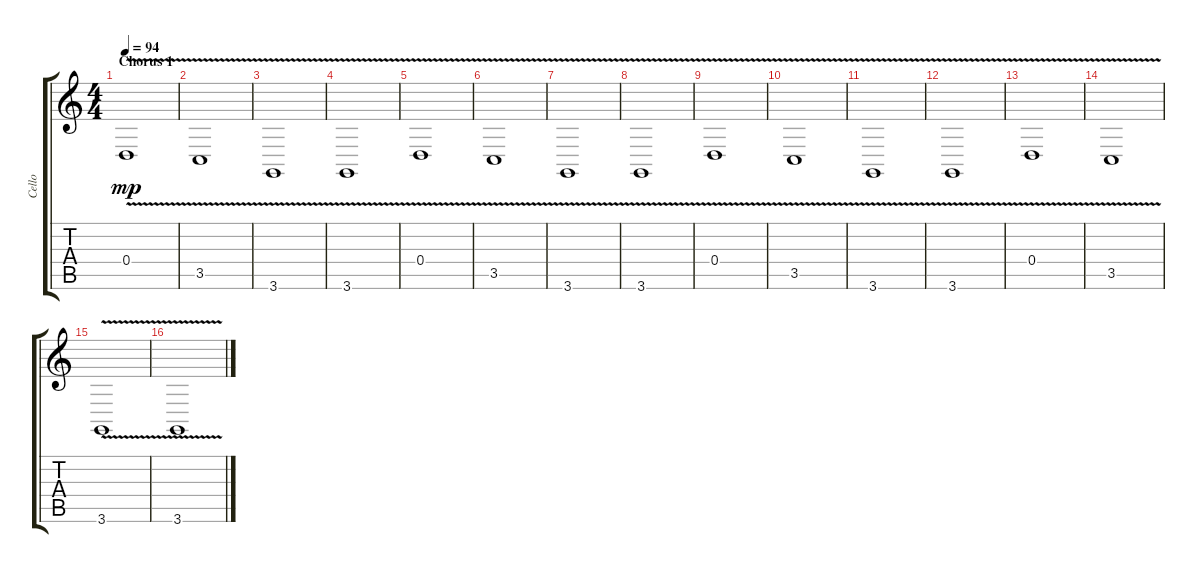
\track ("Cello" "Cello") {instrument cello}
\staff {score tabs}
\tuning (E4 B3 G3 D3 A2 E2) {hide}
\ts (4 4)
\section ("" "Chorus 1")
\tempo 94
\clef g2
\ks c
0.4{v}.1{dy mp} |
3.5{v}.1 |
3.6{v}.1 |
3.6{v}.1 |
0.4{v}.1 |
3.5{v}.1 |
3.6{v}.1 |
3.6{v}.1 |
0.4{v}.1 |
3.5{v}.1 |
3.6{v}.1 |
3.6{v}.1 |
0.4{v}.1 |
3.5{v}.1 |
3.6{v}.1 |
3.6{v}.1
